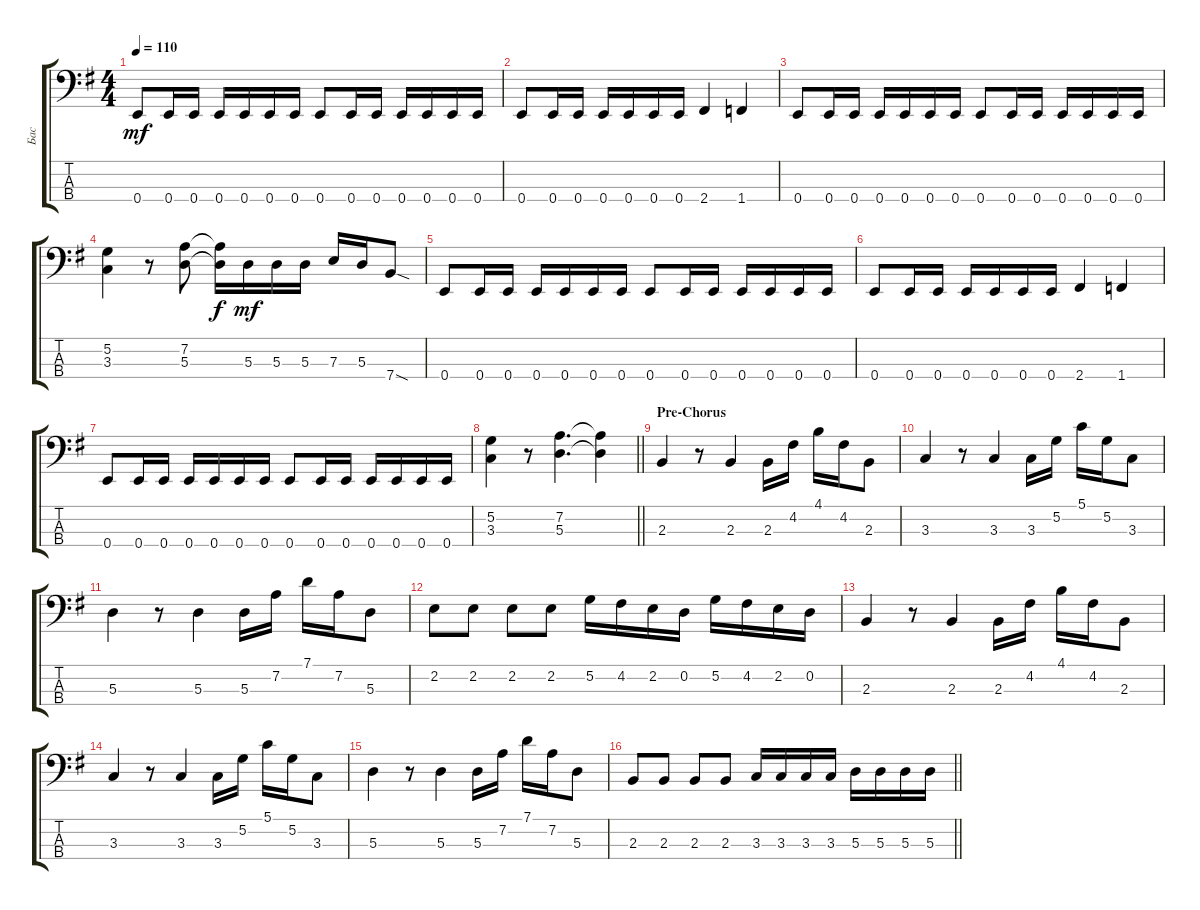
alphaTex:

\track ("Бас" "Бас") {instrument electricbassfinger}
\staff {score tabs}
\tuning (G2 D2 A1 E1) {hide}
\ts (4 4)
\tempo 110
\clef f4
\ks eminor
0.4.8{dy mf} 0.4.16 0.4.16 0.4.16 0.4.16 0.4.16 0.4.16 0.4.8 0.4.16 0.4.16 0.4.16 0.4.16 0.4.16 0.4.16 |
0.4.8 0.4.16 0.4.16 0.4.16 0.4.16 0.4.16 0.4.16 2.4.4 1.4.4 |
0.4.8 0.4.16 0.4.16 0.4.16 0.4.16 0.4.16 0.4.16 0.4.8 0.4.16 0.4.16 0.4.16 0.4.16 0.4.16 0.4.16 |
(5.2 3.3).4 r.8 (7.2 5.3).8 (7.2{t} 5.3{t}).16{dy f} 5.3.16{dy mf} 5.3.16 5.3.16 7.3.16 5.3.16 7.4{sod}.8 |
0.4.8 0.4.16 0.4.16 0.4.16 0.4.16 0.4.16 0.4.16 0.4.8 0.4.16 0.4.16 0.4.16 0.4.16 0.4.16 0.4.16 |
0.4.8 0.4.16 0.4.16 0.4.16 0.4.16 0.4.16 0.4.16 2.4.4 1.4.4 |
0.4.8 0.4.16 0.4.16 0.4.16 0.4.16 0.4.16 0.4.16 0.4.8 0.4.16 0.4.16 0.4.16 0.4.16 0.4.16 0.4.16 |
\barLineRight lightlight
(5.2 3.3).4 r.8 (7.2 5.3).4{d} (7.2{t} 5.3{t}).4 |
\section ("" "Pre-Chorus")
2.3.4 r.8 2.3.4 2.3.16 4.2.16 4.1.16 4.2.16 2.3.8 |
3.3.4 r.8 3.3.4 3.3.16 5.2.16 5.1.16 5.2.16 3.3.8 |
5.3.4 r.8 5.3.4 5.3.16 7.2.16 7.1.16 7.2.16 5.3.8 |
2.2.8 2.2.8 2.2.8 2.2.8 5.2.16 4.2.16 2.2.16 0.2.16 5.2.16 4.2.16 2.2.16 0.2.16 |
2.3.4 r.8 2.3.4 2.3.16 4.2.16 4.1.16 4.2.16 2.3.8 |
3.3.4 r.8 3.3.4 3.3.16 5.2.16 5.1.16 5.2.16 3.3.8 |
5.3.4 r.8 5.3.4 5.3.16 7.2.16 7.1.16 7.2.16 5.3.8 |
\barLineRight lightlight
2.3.8 2.3.8 2.3.8 2.3.8 3.3.16 3.3.16 3.3.16 3.3.16 5.3.16 5.3.16 5.3.16 5.3.16
